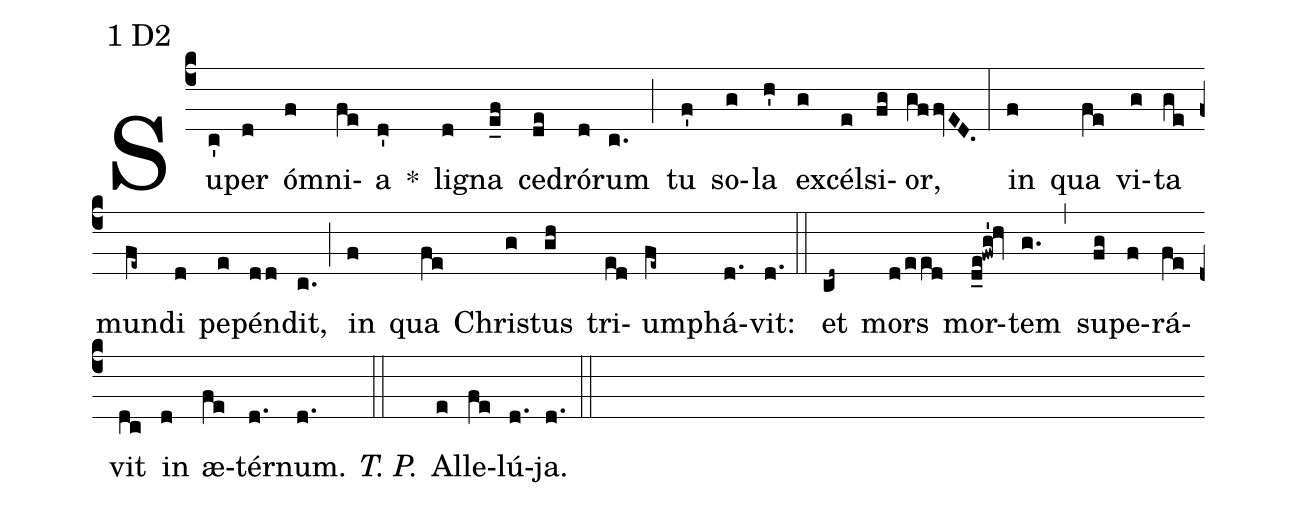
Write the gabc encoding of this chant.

mode:1 D2;
%%
(c4) Su(c')per(d) ó(f)mni(fe)a(d') *() li(d)gna(e_f) ce(de)dró(d)rum(c.) (;) tu(f') so(g)la(h') ex(g)cél(e)si(fg)or,(gffvED.) (:) in(f) qua(fe) vi(g)ta(ge) mun(fe~)di(d) pe(e)pén(dd)dit,(c.) (;) in(f) qua(fe) Chri(g)stus(gh) tri(ed)um(fe~)phá(d.)vit:(d.) (::) et(cd~) mors(d/eed) mor(d_e!fwg'!hv)tem(g.) (,) su(fg)pe(f)rá(fe)vit(dc) in(d) æ(fe)tér(d.)num.(d.) <i>T. P.</i>(::) Al(e)le(fe)lú(d.)ja.(d.) (::)
